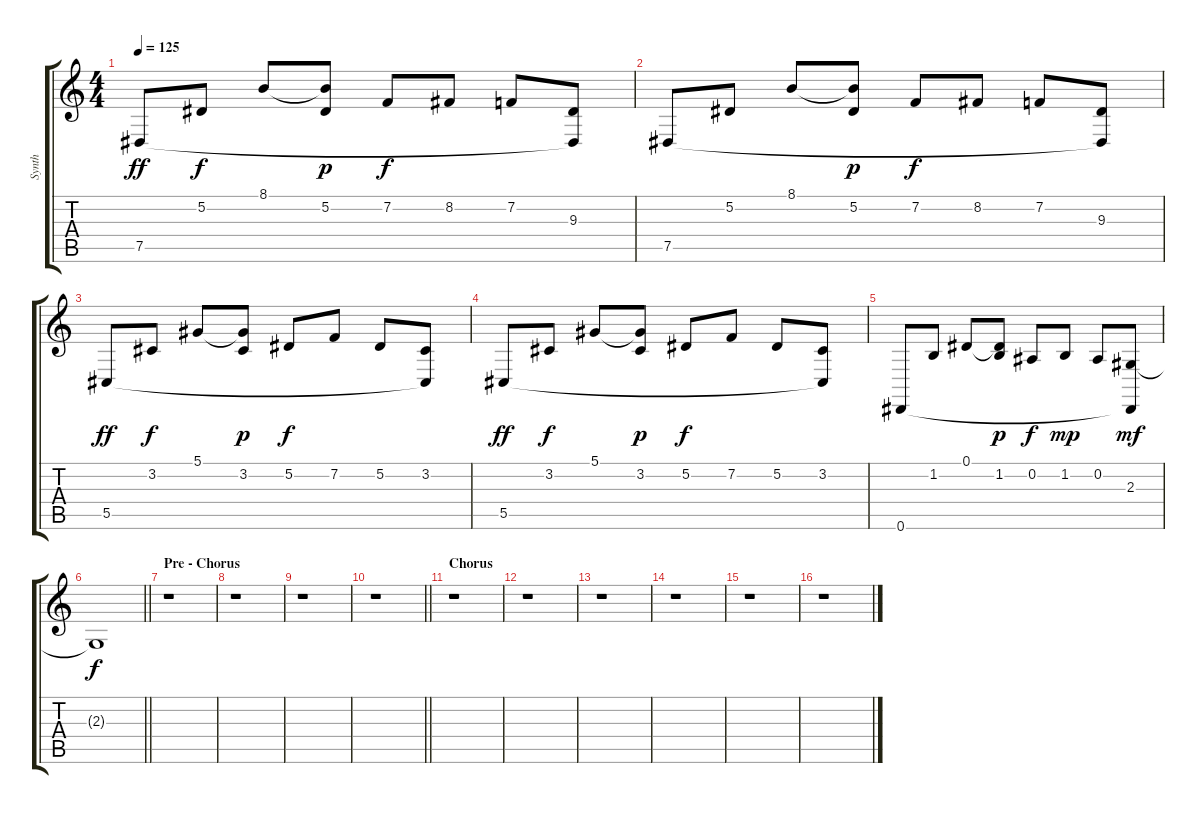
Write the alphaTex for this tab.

\track ("Synth" "Synth") {instrument acousticgrandpiano}
\staff {score tabs}
\tuning (Eb4 Bb3 Gb3 Db3 Ab2 Eb2) {hide}
\ts (4 4)
\tempo 125
\clef g2
\ks c
7.5.8{dy ff} 5.2.8{dy f} 8.1.8 (8.1{t} 5.2).8{dy p} 7.2.8{dy f} 8.2.8 7.2.8 (9.3 7.5{t}).8 |
7.5.8 5.2.8 8.1.8 (8.1{t} 5.2).8{dy p} 7.2.8{dy f} 8.2.8 7.2.8 (9.3 7.5{t}).8 |
5.5.8{dy ff} 3.2.8{dy f} 5.1.8 (5.1{t} 3.2).8{dy p} 5.2.8{dy f} 7.2.8 5.2.8 (3.2 5.5{t}).8 |
5.5.8{dy ff} 3.2.8{dy f} 5.1.8 (5.1{t} 3.2).8{dy p} 5.2.8{dy f} 7.2.8 5.2.8 (3.2 5.5{t}).8 |
0.6.8 1.2.8 0.1.8 (0.1{t} 1.2).8{dy p} 0.2.8{dy f} 1.2.8{dy mp} 0.2.8 (2.3 0.6{t}).8{dy mf} |
\barLineRight lightlight
2.3{t}.1{dy f} |
\section ("" "Pre - Chorus")
r.1 |
r.1 |
r.1 |
\barLineRight lightlight
r.1 |
\section ("" "Chorus")
r.1 |
r.1 |
r.1 |
r.1 |
r.1 |
r.1
